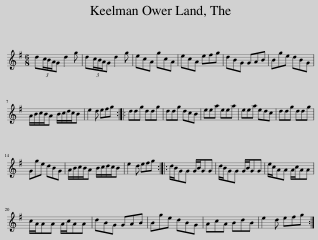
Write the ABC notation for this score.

X:1
L:1/8
M:6/8
I:linebreak $
K:G
V:1 treble
V:1
 d(3c/B/A/G d2 g | d(3c/B/A/G d2 g | ecA gcA | ecA efg | dBG GAB | %5
 Bge dBG |$ A/B/c/B/A B/c/d/c/B | e2 d efg :: ddg ddg | ddg dcB | %10
 eea eea | eea edc | ddg ddg |$ Gge dBG | A/B/c/B/A B/c/d/c/B | %15
 e2 d efg :: d/B/GG G/B/GG | d/B/GG G/B/GG | e/c/AA A/c/AA |$ c/A/AA A/c/AA | %20
 dBG GAB | Bge dBG | AcA BdB | e2 d efg :| %24
